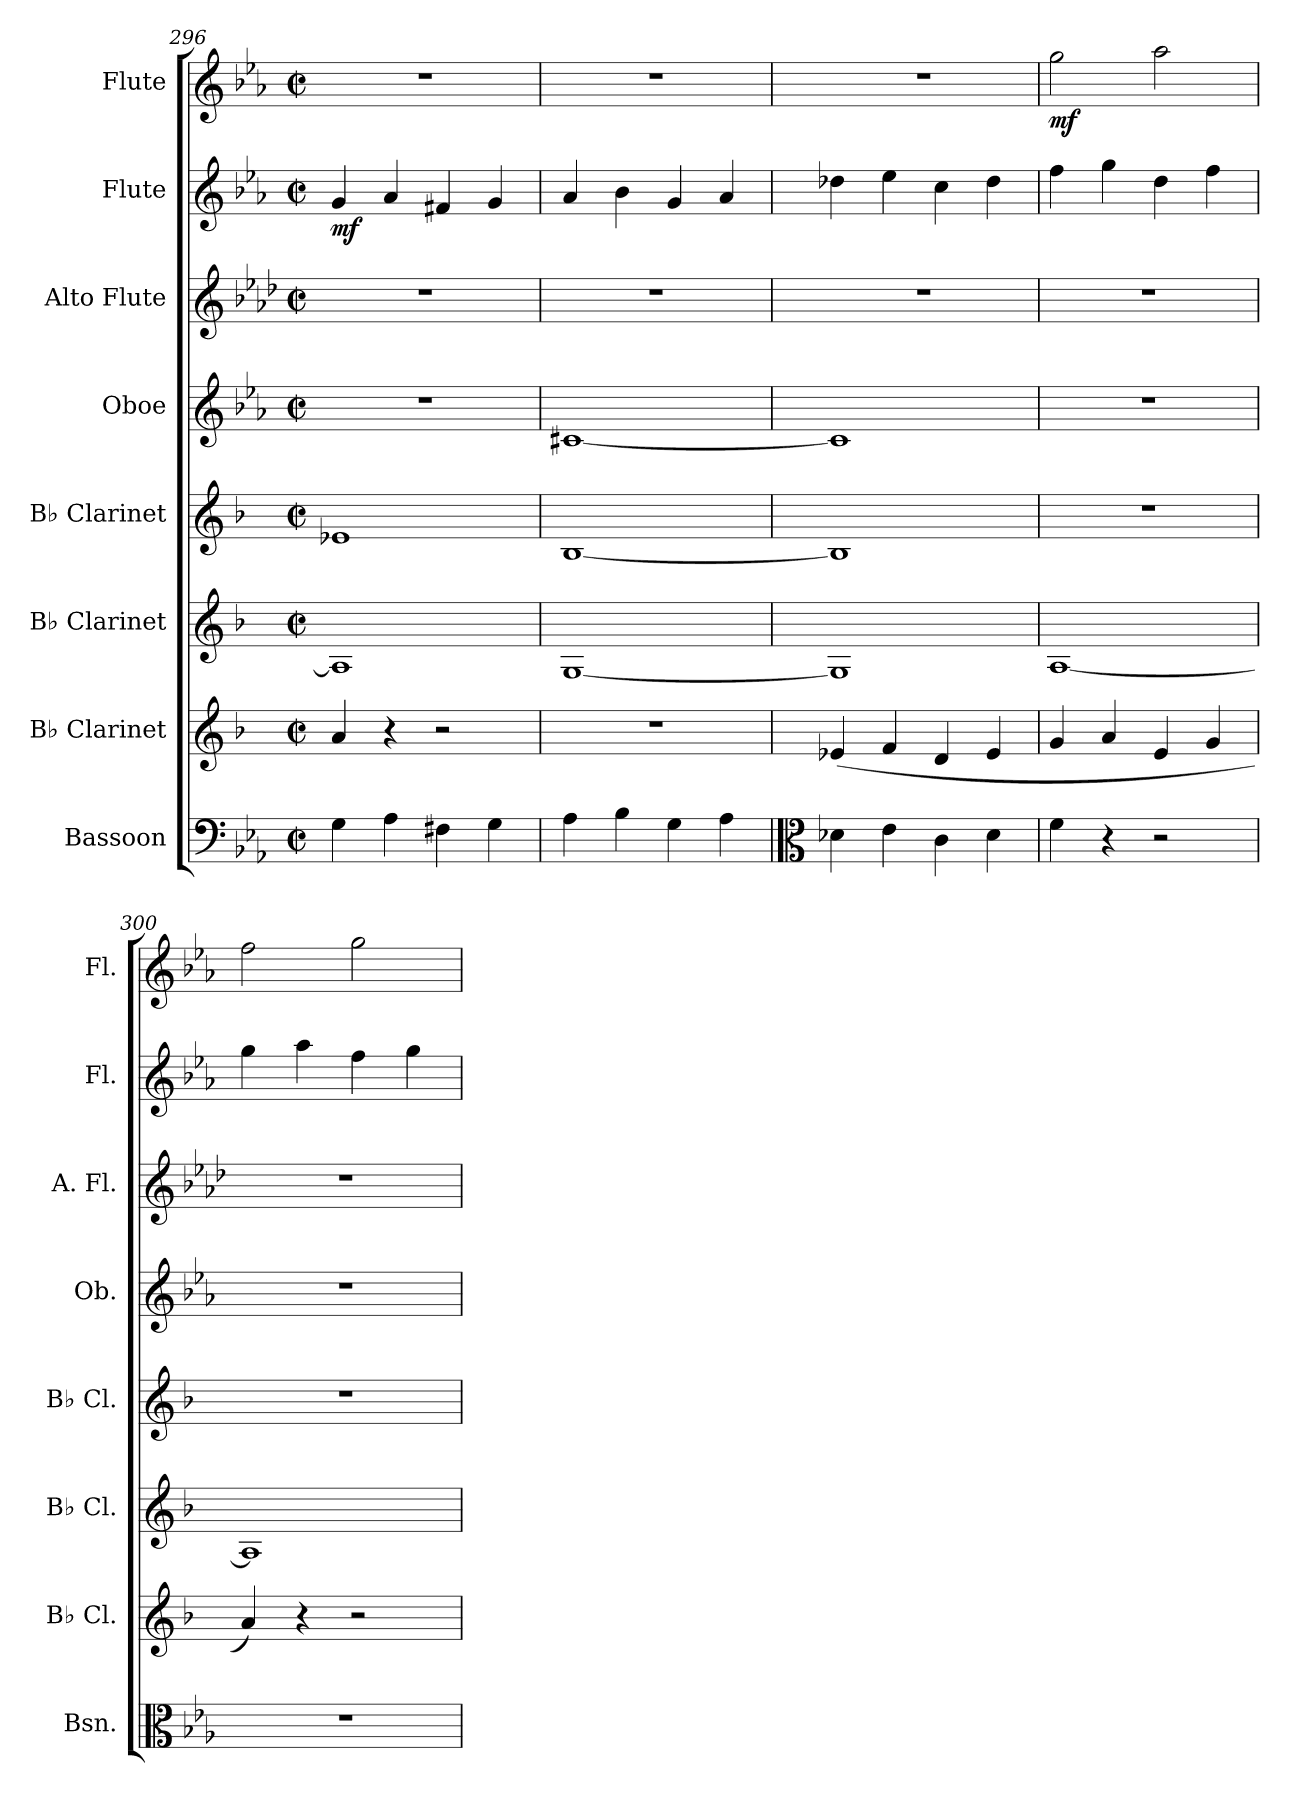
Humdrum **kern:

**kern	**kern	**kern	**kern	**kern	**kern	**kern	**dynam	**kern	**dynam
*part8	*part7	*part6	*part5	*part4	*part3	*part2	*part2	*part1	*part1
*staff8	*staff7	*staff6	*staff5	*staff4	*staff3	*staff2	*staff2	*staff1	*staff1
*I"Bassoon	*I"B♭ Clarinet	*I"B♭ Clarinet	*I"B♭ Clarinet	*I"Oboe	*I"Alto Flute	*I"Flute	*	*I"Flute	*
*I'Bsn.	*I'B♭ Cl.	*I'B♭ Cl.	*I'B♭ Cl.	*I'Ob.	*I'A. Fl.	*I'Fl.	*	*I'Fl.	*
*clefF4	*clefG2	*clefG2	*clefG2	*clefG2	*clefG2	*clefG2	*	*clefG2	*
*	*ITrd1c2	*ITrd1c2	*ITrd1c2	*	*ITrd3c5	*	*	*	*
*k[b-e-a-]	*k[b-e-a-]	*k[b-e-a-]	*k[b-e-a-]	*k[b-e-a-]	*k[b-e-a-]	*k[b-e-a-]	*	*k[b-e-a-]	*
*M2/2	*M2/2	*M2/2	*M2/2	*M2/2	*M2/2	*M2/2	*	*M2/2	*
*met(c|)	*met(c|)	*met(c|)	*met(c|)	*met(c|)	*met(c|)	*met(c|)	*	*met(c|)	*
=296	=296	=296	=296	=296	=296	=296	=296	=296	=296
!	!	!	!	!	!	!	!LO:DY:b	!	!
4G\	4g/	1G]	1d-X	1r	1r	4g/	mf	1r	.
4A-\	4r	.	.	.	.	4a-/	.	.	.
4F#X\	2r	.	.	.	.	4f#X/	.	.	.
4G\	.	.	.	.	.	4g/	.	.	.
=297	=297	=297	=297	=297	=297	=297	=297	=297	=297
4A-\	1r	[1F	[1A-	[1c#X	1r	4a-/	.	1r	.
4B-\	.	.	.	.	.	4b-\	.	.	.
4G\	.	.	.	.	.	4g/	.	.	.
4A-\	.	.	.	.	.	4a-/	.	.	.
=298	=298	=298	=298	=298	=298	=298	=298	=298	=298
*clefC3	*	*	*	*	*	*	*	*	*
4d-X\	(>4d-X/	1F]	1A-]	1c#]	1r	4dd-X\	.	1r	.
4e-\	4e-/	.	.	.	.	4ee-\	.	.	.
4c\	4c/	.	.	.	.	4cc\	.	.	.
4d-\	4d-/	.	.	.	.	4dd-\	.	.	.
=299	=299	=299	=299	=299	=299	=299	=299	=299	=299
!	!	!	!	!	!	!	!	!	!LO:DY:b
4f\	4f/	[1G	1r	1r	1r	4ff\	.	2gg\	mf
4r	4g/	.	.	.	.	4gg\	.	.	.
2r	4d/	.	.	.	.	4dd\	.	2aa-\	.
.	4f/	.	.	.	.	4ff\	.	.	.
=300	=300	=300	=300	=300	=300	=300	=300	=300	=300
1r	4g/)	1G]	1r	1r	1r	4gg\	.	2ff\	.
.	4r	.	.	.	.	4aa-\	.	.	.
.	2r	.	.	.	.	4ff\	.	2gg\	.
.	.	.	.	.	.	4gg\	.	.	.
=	=	=	=	=	=	=	=	=	=
*-	*-	*-	*-	*-	*-	*-	*-	*-	*-
